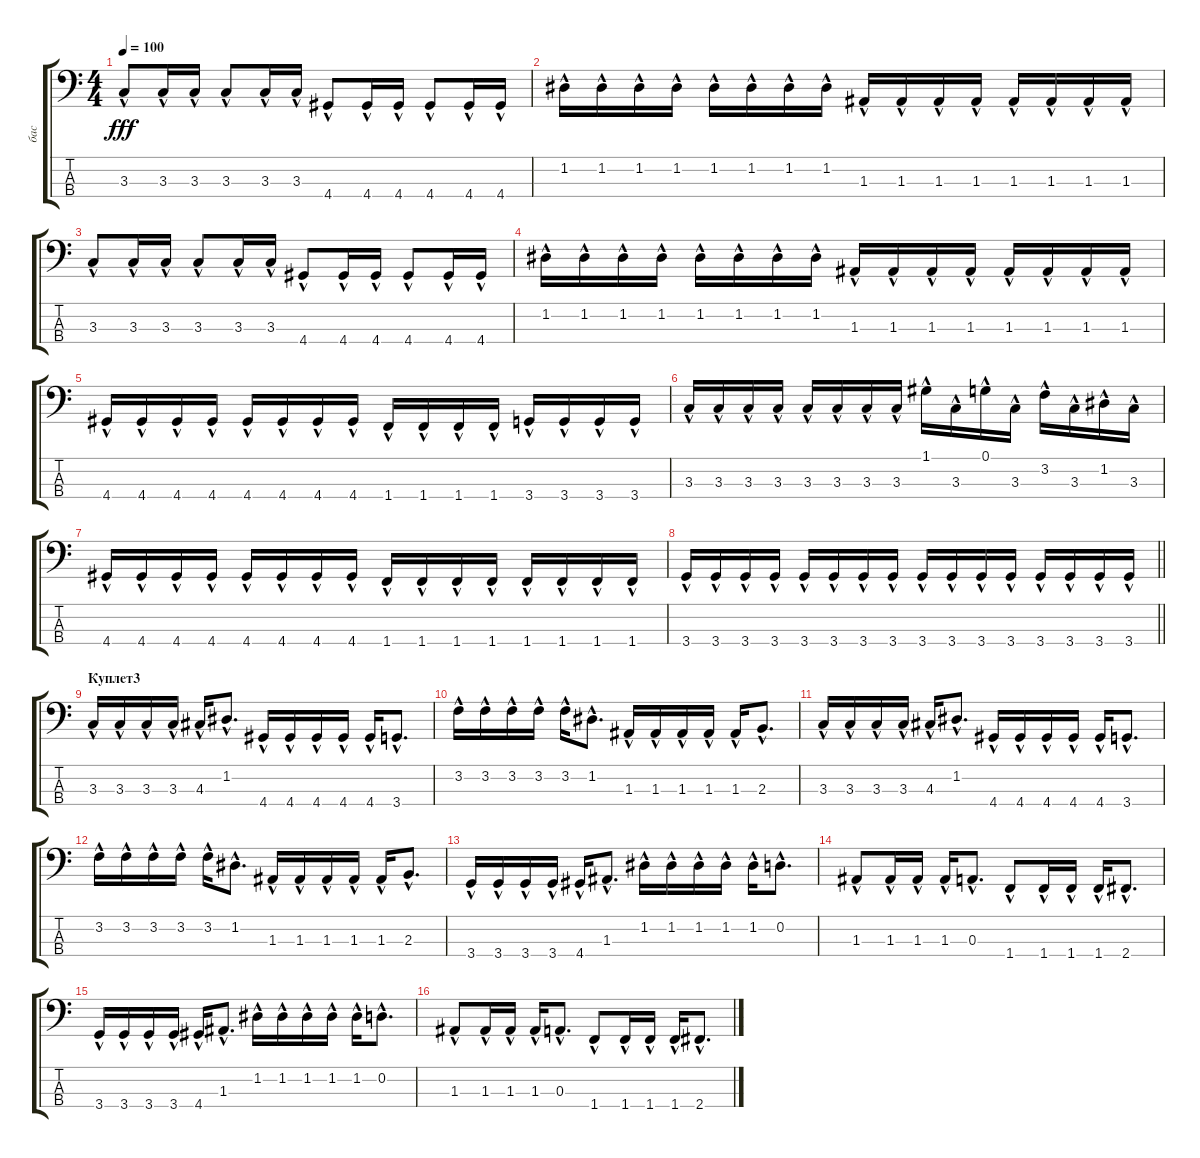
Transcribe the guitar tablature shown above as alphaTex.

\track ("бас" "бас") {instrument electricbassfinger}
\staff {score tabs}
\tuning (G2 D2 A1 E1) {hide}
\ts (4 4)
\tempo 100
\clef f4
\ks c
3.3{hac}.8{dy fff} 3.3{hac}.16 3.3{hac}.16 3.3{hac}.8 3.3{hac}.16 3.3{hac}.16 4.4{hac}.8 4.4{hac}.16 4.4{hac}.16 4.4{hac}.8 4.4{hac}.16 4.4{hac}.16 |
1.2{hac}.16 1.2{hac}.16 1.2{hac}.16 1.2{hac}.16 1.2{hac}.16 1.2{hac}.16 1.2{hac}.16 1.2{hac}.16 1.3{hac}.16 1.3{hac}.16 1.3{hac}.16 1.3{hac}.16 1.3{hac}.16 1.3{hac}.16 1.3{hac}.16 1.3{hac}.16 |
3.3{hac}.8 3.3{hac}.16 3.3{hac}.16 3.3{hac}.8 3.3{hac}.16 3.3{hac}.16 4.4{hac}.8 4.4{hac}.16 4.4{hac}.16 4.4{hac}.8 4.4{hac}.16 4.4{hac}.16 |
1.2{hac}.16 1.2{hac}.16 1.2{hac}.16 1.2{hac}.16 1.2{hac}.16 1.2{hac}.16 1.2{hac}.16 1.2{hac}.16 1.3{hac}.16 1.3{hac}.16 1.3{hac}.16 1.3{hac}.16 1.3{hac}.16 1.3{hac}.16 1.3{hac}.16 1.3{hac}.16 |
4.4{hac}.16 4.4{hac}.16 4.4{hac}.16 4.4{hac}.16 4.4{hac}.16 4.4{hac}.16 4.4{hac}.16 4.4{hac}.16 1.4{hac}.16 1.4{hac}.16 1.4{hac}.16 1.4{hac}.16 3.4{hac}.16 3.4{hac}.16 3.4{hac}.16 3.4{hac}.16 |
3.3{hac}.16 3.3{hac}.16 3.3{hac}.16 3.3{hac}.16 3.3{hac}.16 3.3{hac}.16 3.3{hac}.16 3.3{hac}.16 1.1{hac}.16 3.3{hac}.16 0.1{hac}.16 3.3{hac}.16 3.2{hac}.16 3.3{hac}.16 1.2{hac}.16 3.3{hac}.16 |
4.4{hac}.16 4.4{hac}.16 4.4{hac}.16 4.4{hac}.16 4.4{hac}.16 4.4{hac}.16 4.4{hac}.16 4.4{hac}.16 1.4{hac}.16 1.4{hac}.16 1.4{hac}.16 1.4{hac}.16 1.4{hac}.16 1.4{hac}.16 1.4{hac}.16 1.4{hac}.16 |
\barLineRight lightlight
3.4{hac}.16 3.4{hac}.16 3.4{hac}.16 3.4{hac}.16 3.4{hac}.16 3.4{hac}.16 3.4{hac}.16 3.4{hac}.16 3.4{hac}.16 3.4{hac}.16 3.4{hac}.16 3.4{hac}.16 3.4{hac}.16 3.4{hac}.16 3.4{hac}.16 3.4{hac}.16 |
\section ("" "Куплет3")
3.3{hac}.16 3.3{hac}.16 3.3{hac}.16 3.3{hac}.16 4.3{hac}.16 1.2{hac}.8{d} 4.4{hac}.16 4.4{hac}.16 4.4{hac}.16 4.4{hac}.16 4.4{hac}.16 3.4{hac}.8{d} |
3.2{hac}.16 3.2{hac}.16 3.2{hac}.16 3.2{hac}.16 3.2{hac}.16 1.2{hac}.8{d} 1.3{hac}.16 1.3{hac}.16 1.3{hac}.16 1.3{hac}.16 1.3{hac}.16 2.3{hac}.8{d} |
3.3{hac}.16 3.3{hac}.16 3.3{hac}.16 3.3{hac}.16 4.3{hac}.16 1.2{hac}.8{d} 4.4{hac}.16 4.4{hac}.16 4.4{hac}.16 4.4{hac}.16 4.4{hac}.16 3.4{hac}.8{d} |
3.2{hac}.16 3.2{hac}.16 3.2{hac}.16 3.2{hac}.16 3.2{hac}.16 1.2{hac}.8{d} 1.3{hac}.16 1.3{hac}.16 1.3{hac}.16 1.3{hac}.16 1.3{hac}.16 2.3{hac}.8{d} |
3.4{hac}.16 3.4{hac}.16 3.4{hac}.16 3.4{hac}.16 4.4{hac}.16 1.3{hac}.8{d} 1.2{hac}.16 1.2{hac}.16 1.2{hac}.16 1.2{hac}.16 1.2{hac}.16 0.2{hac}.8{d} |
1.3{hac}.8 1.3{hac}.16 1.3{hac}.16 1.3{hac}.16 0.3{hac}.8{d} 1.4{hac}.8 1.4{hac}.16 1.4{hac}.16 1.4{hac}.16 2.4{hac}.8{d} |
3.4{hac}.16 3.4{hac}.16 3.4{hac}.16 3.4{hac}.16 4.4{hac}.16 1.3{hac}.8{d} 1.2{hac}.16 1.2{hac}.16 1.2{hac}.16 1.2{hac}.16 1.2{hac}.16 0.2{hac}.8{d} |
1.3{hac}.8 1.3{hac}.16 1.3{hac}.16 1.3{hac}.16 0.3{hac}.8{d} 1.4{hac}.8 1.4{hac}.16 1.4{hac}.16 1.4{hac}.16 2.4{hac}.8{d}
